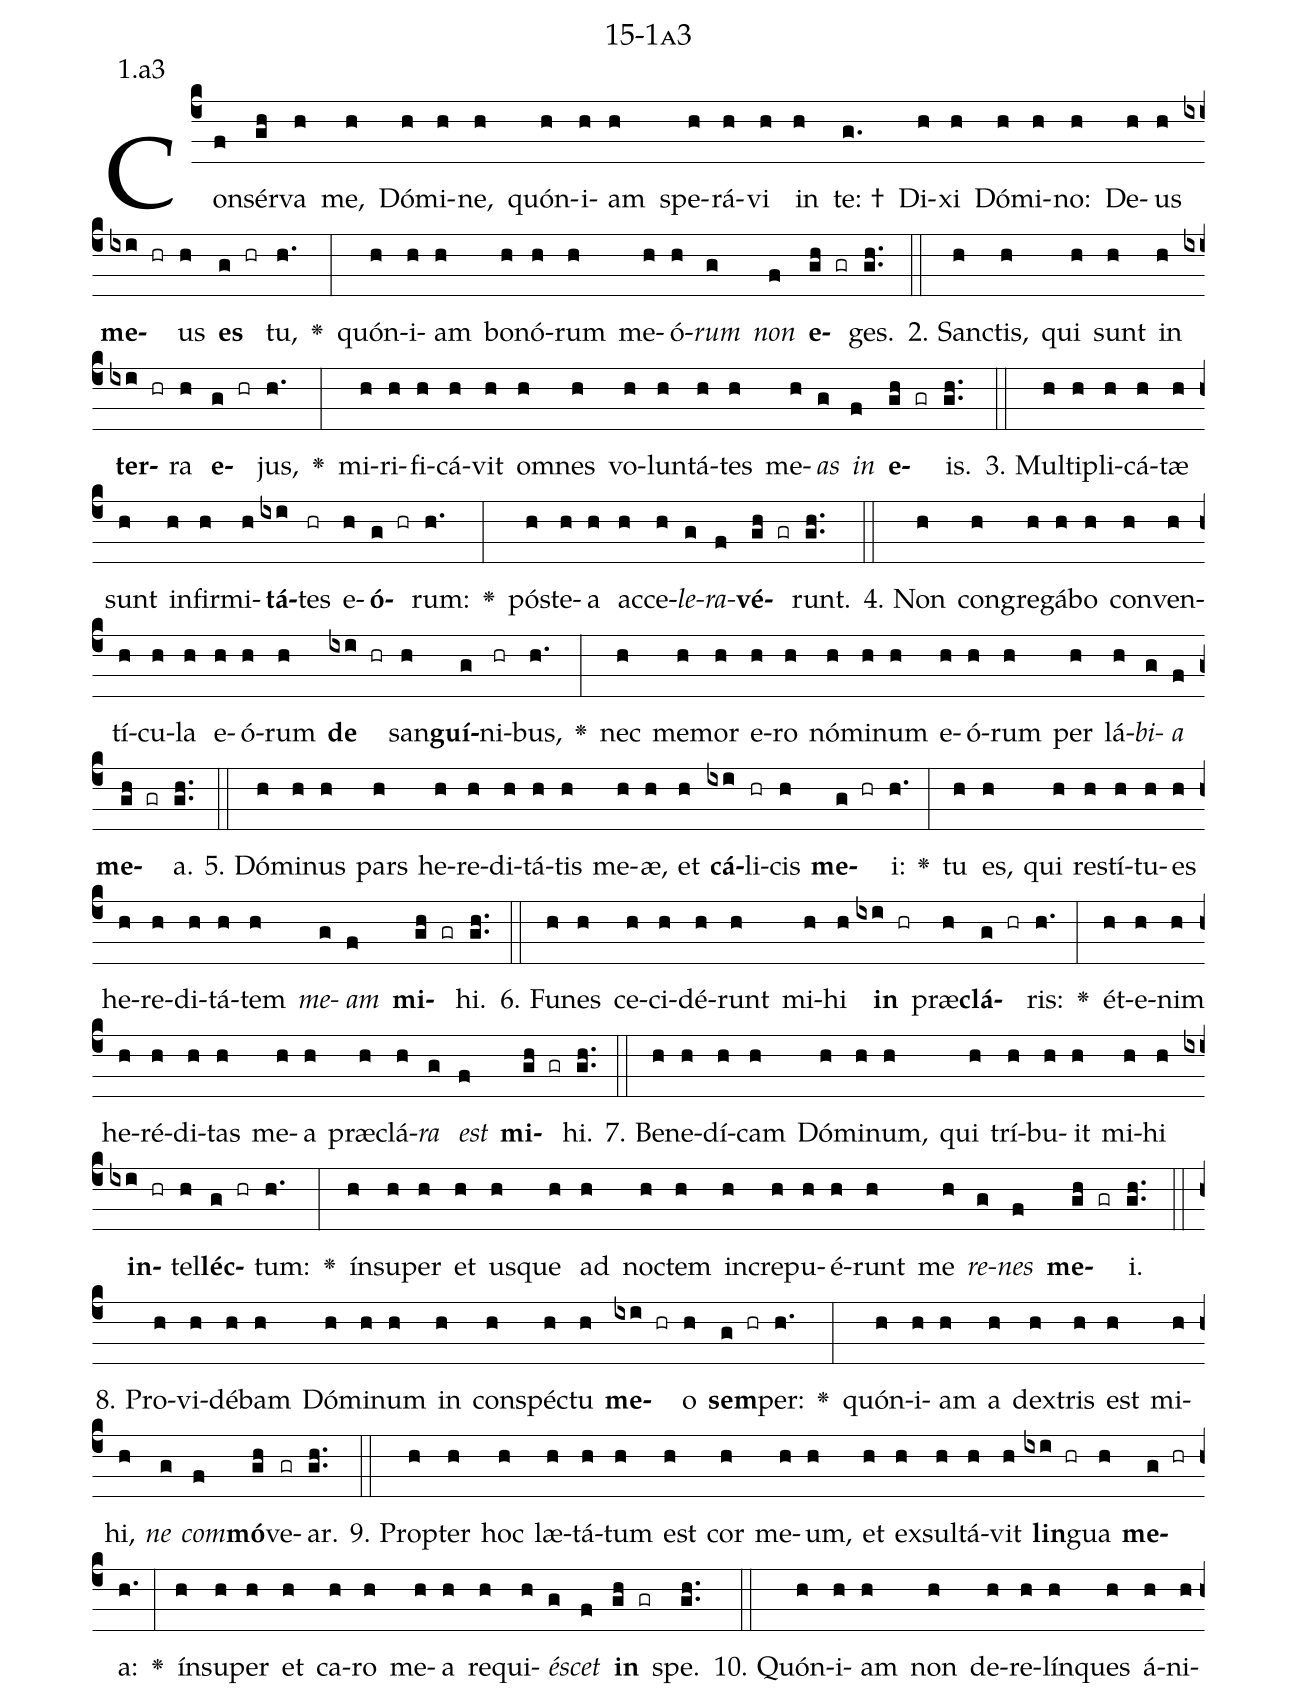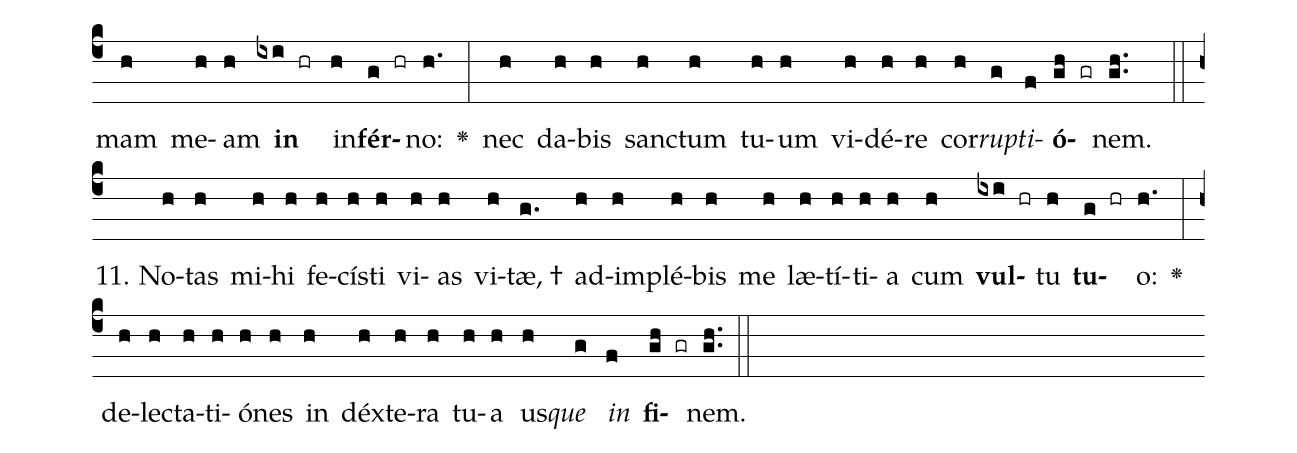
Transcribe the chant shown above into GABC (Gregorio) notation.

name: 15-1a3;
annotation: 1.a3;
%%
(c4)Con(f)sér(gh)va(h) me,(h) Dó(h)mi(h)ne,(h) quón(h)i(h)am(h) spe(h)rá(h)vi(h) in(h) te: †(g.) Di(h)xi(h) Dó(h)mi(h)no:(h) De(h)us(h) <b>me</b>(ixi hr)us(h) <b>es</b>(g hr) tu,(h.) <v>\greheightstar</v>(:) quón(h)i(h)am(h) bo(h)nó(h)rum(h) me(h)ó(h)<i>rum</i>(g) <i>non</i>(f) <b>e</b>(gh gr)ges.(gh..) (::)
2. Sanc(h)tis,(h) qui(h) sunt(h) in(h) <b>ter</b>(ixi hr)ra(h) <b>e</b>(g hr)jus,(h.) <v>\greheightstar</v>(:) mi(h)ri(h)fi(h)cá(h)vit(h) om(h)nes(h) vo(h)lun(h)tá(h)tes(h) me(h)<i>as</i>(g) <i>in</i>(f) <b>e</b>(gh gr)is.(gh..) (::)
3. Mul(h)ti(h)pli(h)cá(h)tæ(h) sunt(h) in(h)fir(h)mi(h)<b>tá</b>(ixi)tes(hr) e(h)<b>ó</b>(g hr)rum:(h.) <v>\greheightstar</v>(:) póst(h)e(h)a(h) ac(h)ce(h)<i>le</i>(g)<i>ra</i>(f)<b>vé</b>(gh gr)runt.(gh..) (::)
4. Non(h) con(h)gre(h)gá(h)bo(h) con(h)ven(h)tí(h)cu(h)la(h) e(h)ó(h)rum(h) <b>de</b>(ixi hr) san(h)<b>guí</b>(g)ni(hr)bus,(h.) <v>\greheightstar</v>(:) nec(h) me(h)mor(h) e(h)ro(h) nó(h)mi(h)num(h) e(h)ó(h)rum(h) per(h) lá(h)<i>bi</i>(g)<i>a</i>(f) <b>me</b>(gh gr)a.(gh..) (::)
5. Dó(h)mi(h)nus(h) pars(h) he(h)re(h)di(h)tá(h)tis(h) me(h)æ,(h) et(h) <b>cá</b>(ixi)li(hr)cis(h) <b>me</b>(g hr)i:(h.) <v>\greheightstar</v>(:) tu(h) es,(h) qui(h) re(h)stí(h)tu(h)es(h) he(h)re(h)di(h)tá(h)tem(h) <i>me</i>(g)<i>am</i>(f) <b>mi</b>(gh gr)hi.(gh..) (::)
6. Fu(h)nes(h) ce(h)ci(h)dé(h)runt(h) mi(h)hi(h) <b>in</b>(ixi hr) præ(h)<b>clá</b>(g hr)ris:(h.) <v>\greheightstar</v>(:) ét(h)e(h)nim(h) he(h)ré(h)di(h)tas(h) me(h)a(h) præ(h)clá(h)<i>ra</i>(g) <i>est</i>(f) <b>mi</b>(gh gr)hi.(gh..) (::)
7. Be(h)ne(h)dí(h)cam(h) Dó(h)mi(h)num,(h) qui(h) trí(h)bu(h)it(h) mi(h)hi(h) <b>in</b>(ixi hr)tel(h)<b>léc</b>(g hr)tum:(h.) <v>\greheightstar</v>(:) ín(h)su(h)per(h) et(h) us(h)que(h) ad(h) noc(h)tem(h) in(h)cre(h)pu(h)é(h)runt(h) me(h) <i>re</i>(g)<i>nes</i>(f) <b>me</b>(gh gr)i.(gh..) (::)
8. Pro(h)vi(h)dé(h)bam(h) Dó(h)mi(h)num(h) in(h) con(h)spéc(h)tu(h) <b>me</b>(ixi hr)o(h) <b>sem</b>(g hr)per:(h.) <v>\greheightstar</v>(:) quón(h)i(h)am(h) a(h) dex(h)tris(h) est(h) mi(h)hi,(h) <i>ne</i>(g) <i>com</i>(f)<b>mó</b>(gh)ve(gr)ar.(gh..) (::)
9. Prop(h)ter(h) hoc(h) læ(h)tá(h)tum(h) est(h) cor(h) me(h)um,(h) et(h) ex(h)sul(h)tá(h)vit(h) <b>lin</b>(ixi hr)gua(h) <b>me</b>(g hr)a:(h.) <v>\greheightstar</v>(:) ín(h)su(h)per(h) et(h) ca(h)ro(h) me(h)a(h) re(h)qui(h)<i>é</i>(g)<i>scet</i>(f) <b>in</b>(gh gr) spe.(gh..) (::)
10. Quón(h)i(h)am(h) non(h) de(h)re(h)lín(h)ques(h) á(h)ni(h)mam(h) me(h)am(h) <b>in</b>(ixi hr) in(h)<b>fér</b>(g hr)no:(h.) <v>\greheightstar</v>(:) nec(h) da(h)bis(h) sanc(h)tum(h) tu(h)um(h) vi(h)dé(h)re(h) cor(h)<i>rup</i>(g)<i>ti</i>(f)<b>ó</b>(gh gr)nem.(gh..) (::)
11. No(h)tas(h) mi(h)hi(h) fe(h)cís(h)ti(h) vi(h)as(h) vi(h)tæ, †(g.) ad(h)im(h)plé(h)bis(h) me(h) læ(h)tí(h)ti(h)a(h) cum(h) <b>vul</b>(ixi hr)tu(h) <b>tu</b>(g hr)o:(h.) <v>\greheightstar</v>(:) de(h)lec(h)ta(h)ti(h)ó(h)nes(h) in(h) déx(h)te(h)ra(h) tu(h)a(h) us(h)<i>que</i>(g) <i>in</i>(f) <b>fi</b>(gh gr)nem.(gh..) (::)
